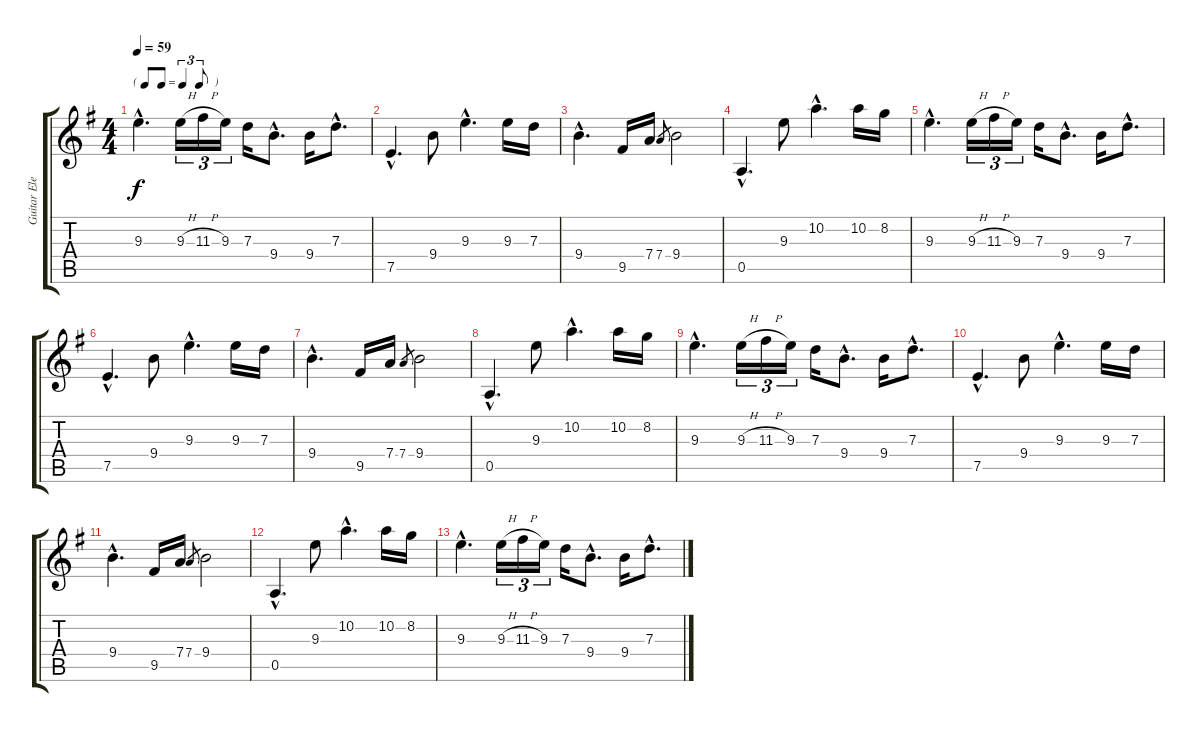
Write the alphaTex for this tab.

\track ("Guitar Elec. 2" "Guitar Ele") {instrument electricguitarjazz}
\staff {score tabs}
\tuning (E4 B3 G3 D3 A2 E2) {hide}
\ts (4 4)
\tf triplet8th
\tempo 59
\clef g2
\ks g
9.3{hac}.4{d dy f} 9.3{h}.16{tu (3 2)} 11.3{h}.16{tu (3 2)} 9.3.16{tu (3 2)} 7.3.16 9.4{hac}.8{d} 9.4.16 7.3{hac}.8{d} |
7.5{hac}.4{d} 9.4.8 9.3{hac}.4{d} 9.3.16 7.3.16 |
9.4{hac}.4{d} 9.5.16 7.4.16 7.4.8{gr} 9.4.2 |
0.5{hac}.4{d} 9.3.8 10.2{hac}.4{d} 10.2.16 8.2.16 |
9.3{hac}.4{d} 9.3{h}.16{tu (3 2)} 11.3{h}.16{tu (3 2)} 9.3.16{tu (3 2)} 7.3.16 9.4{hac}.8{d} 9.4.16 7.3{hac}.8{d} |
7.5{hac}.4{d} 9.4.8 9.3{hac}.4{d} 9.3.16 7.3.16 |
9.4{hac}.4{d} 9.5.16 7.4.16 7.4.8{gr} 9.4.2 |
0.5{hac}.4{d} 9.3.8 10.2{hac}.4{d} 10.2.16 8.2.16 |
9.3{hac}.4{d} 9.3{h}.16{tu (3 2)} 11.3{h}.16{tu (3 2)} 9.3.16{tu (3 2)} 7.3.16 9.4{hac}.8{d} 9.4.16 7.3{hac}.8{d} |
7.5{hac}.4{d} 9.4.8 9.3{hac}.4{d} 9.3.16 7.3.16 |
9.4{hac}.4{d} 9.5.16 7.4.16 7.4.8{gr} 9.4.2 |
0.5{hac}.4{d} 9.3.8 10.2{hac}.4{d} 10.2.16 8.2.16 |
9.3{hac}.4{d} 9.3{h}.16{tu (3 2)} 11.3{h}.16{tu (3 2)} 9.3.16{tu (3 2)} 7.3.16 9.4{hac}.8{d} 9.4.16 7.3{hac}.8{d}
